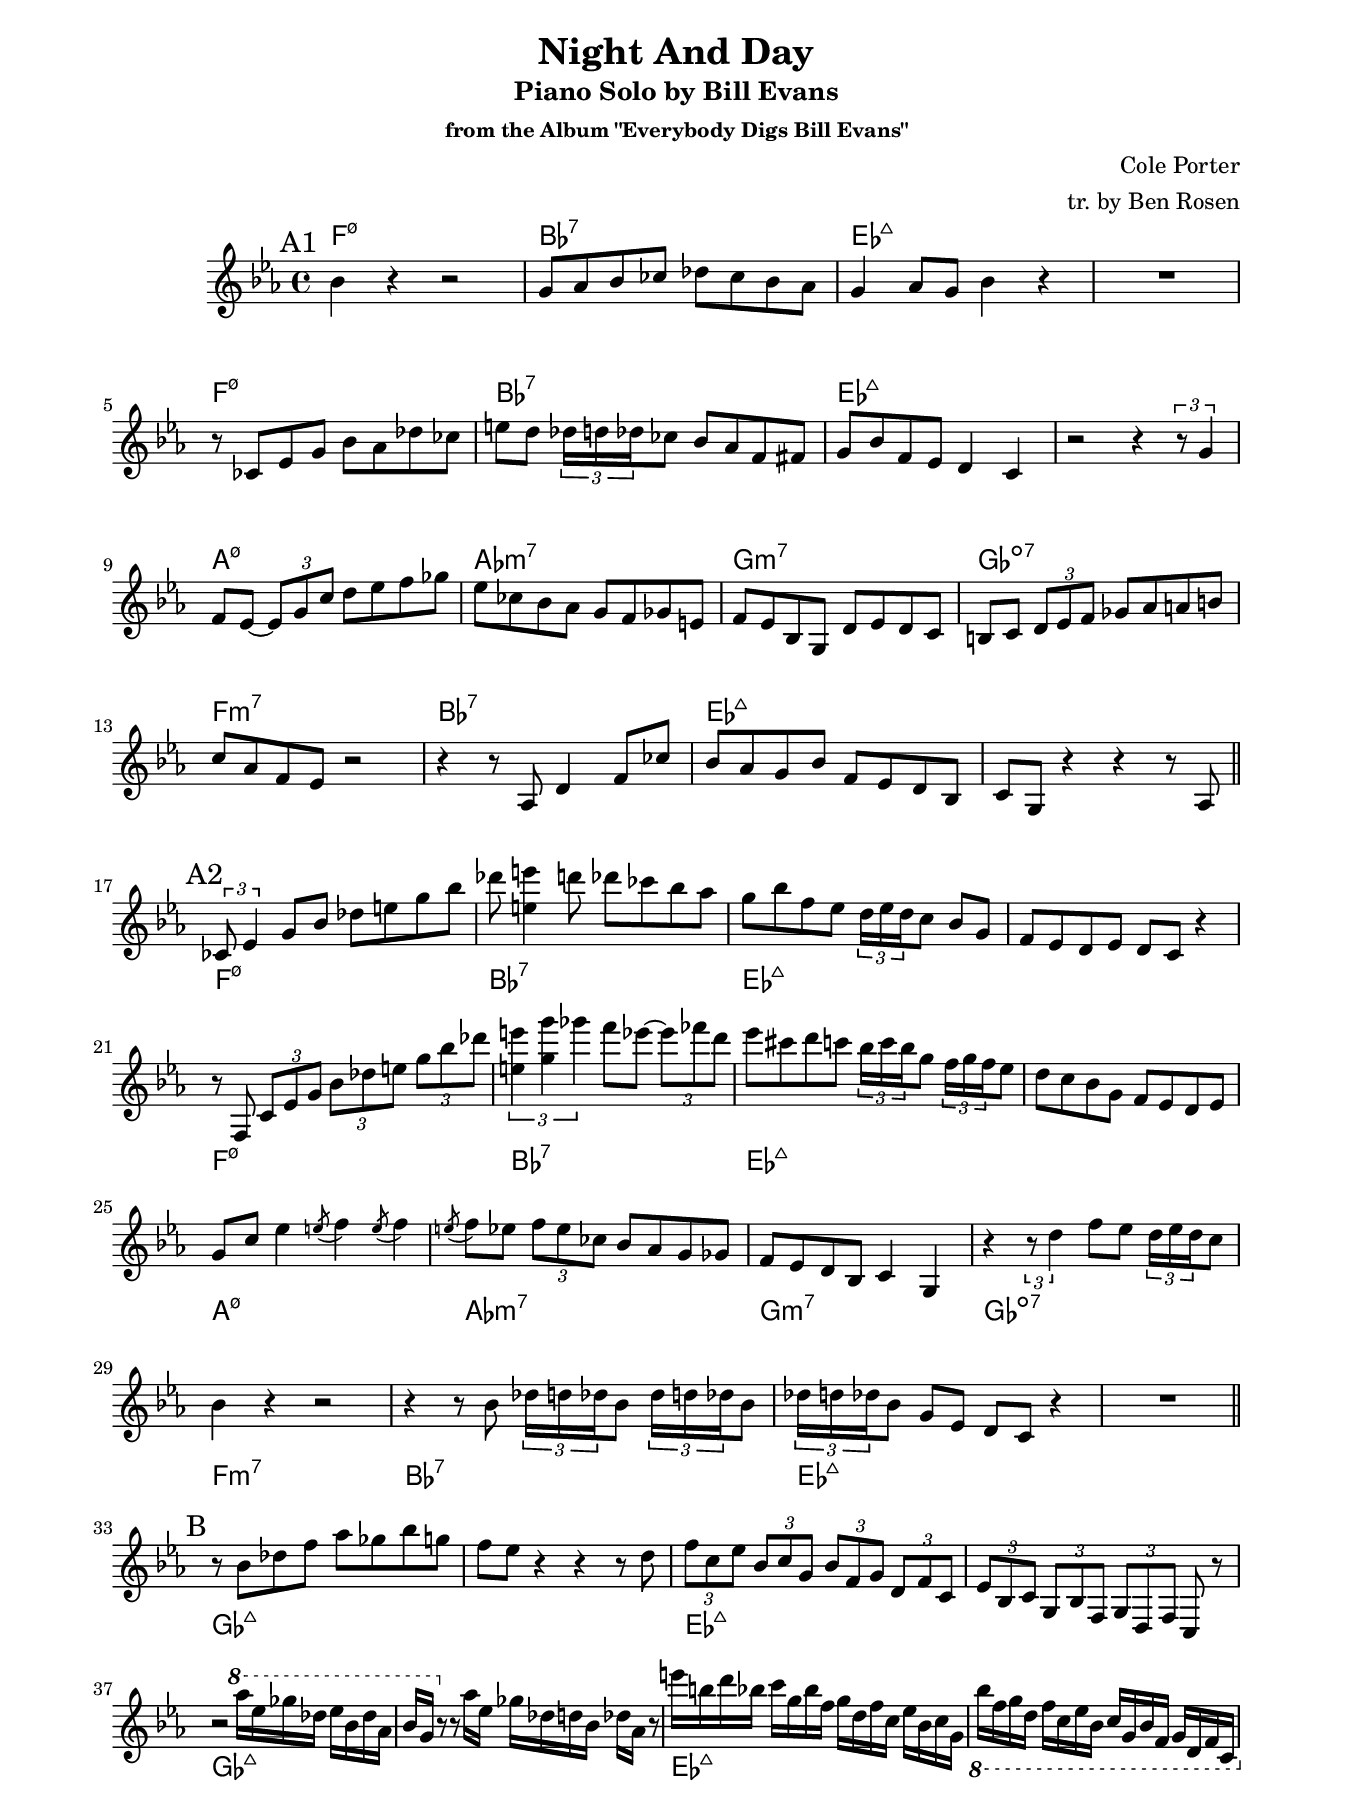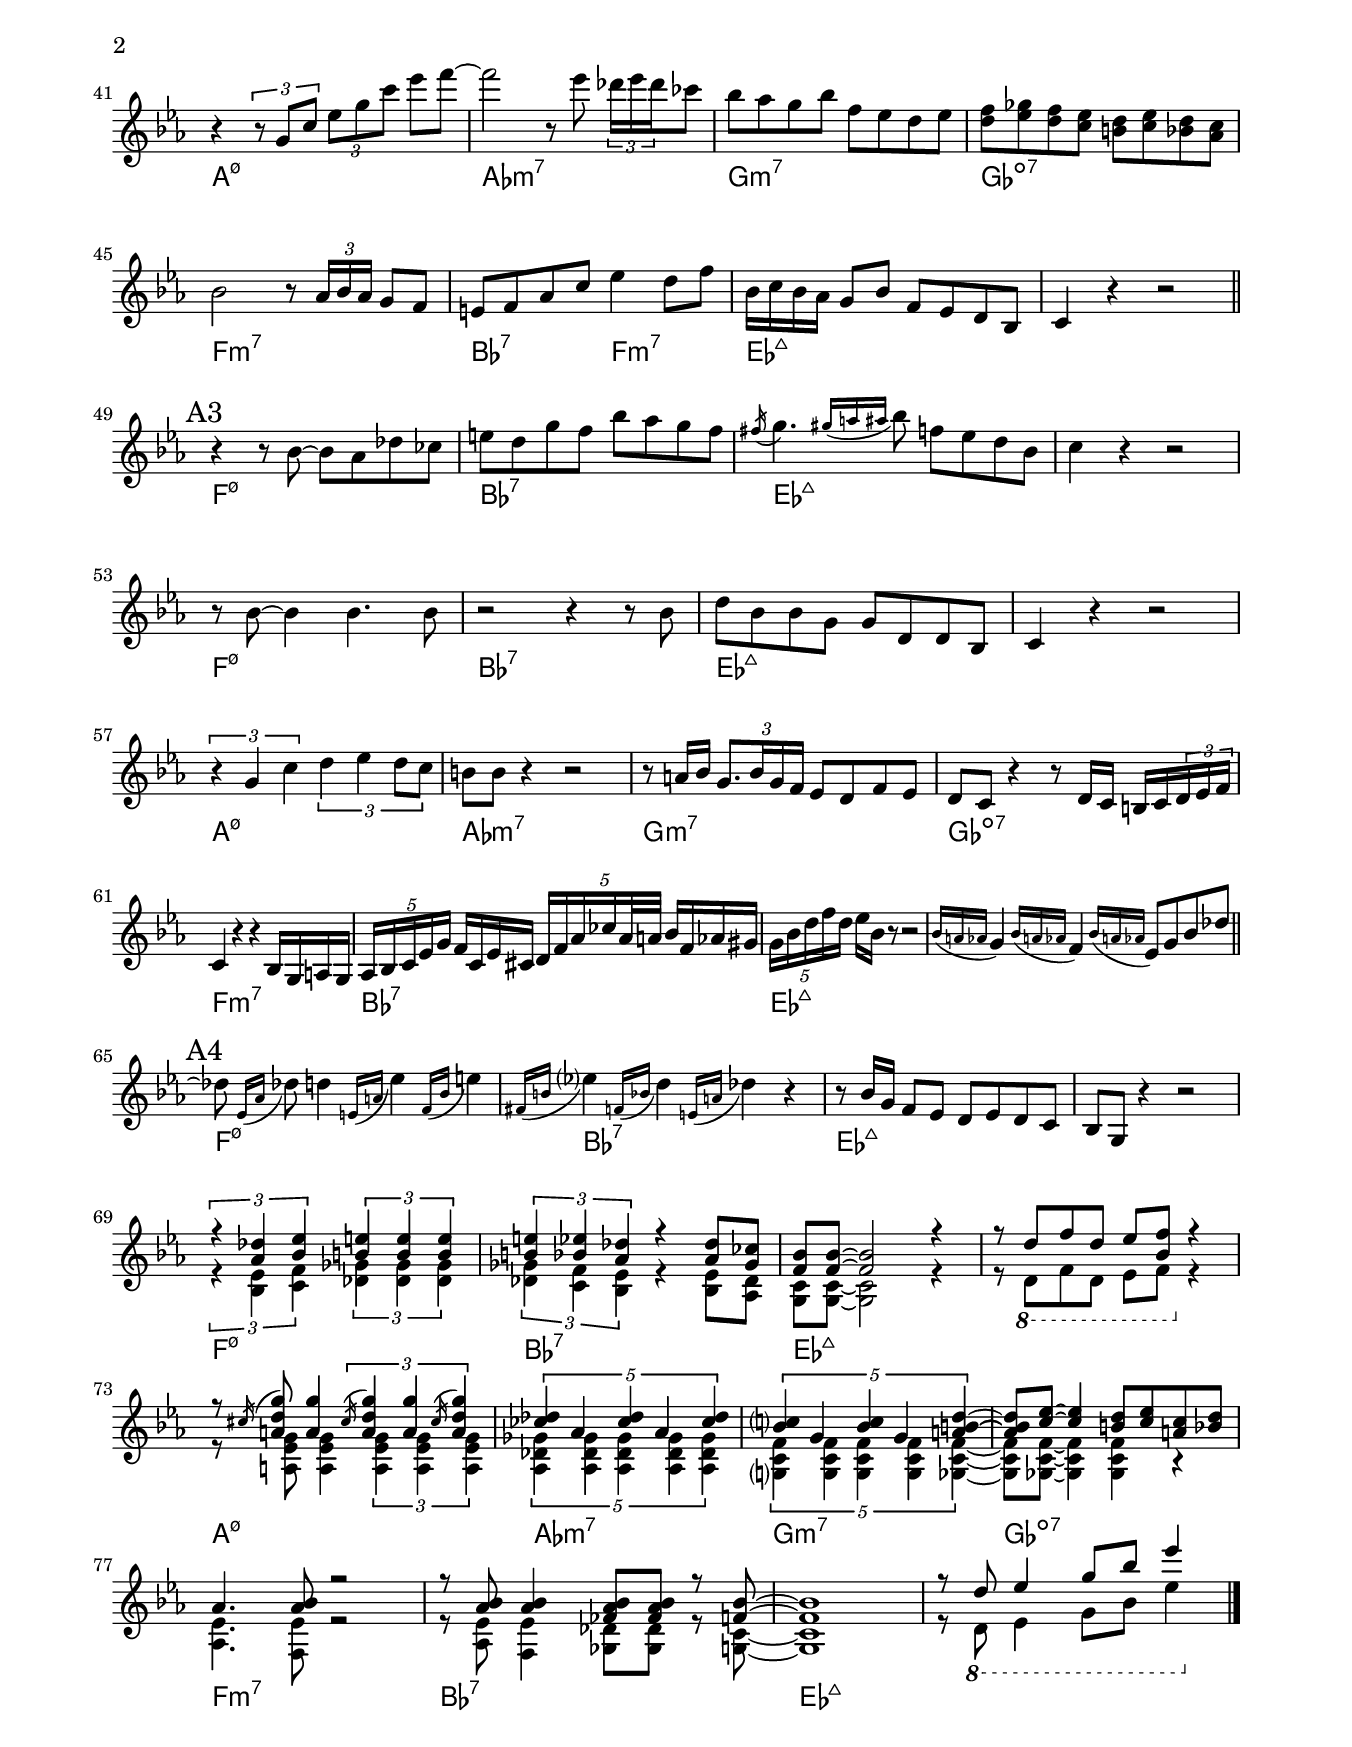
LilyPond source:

\version "2.20.0"
% \version "2.19.83"
\language "english"
\pointAndClickOff
\paper {
  #(set-paper-size "c4")
  % #(set-paper-size "letter")
  left-margin = 0.75\in
  right-margin = 0.75\in
  top-margin = 0.5\in
  bottom-margin = 0.5\in
}

\header {
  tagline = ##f
  title = "Night And Day"
  subtitle = "Piano Solo by Bill Evans"
  subsubtitle = "from the Album \"Everybody Digs Bill Evans\""
  composer = "Cole Porter"
  arranger = "tr. by Ben Rosen"
}

aFirst = \relative c'' {
  bf4  r4 r2 |
  g8 af bf cf df cf bf af |
  g4 af8 g bf4 r |
  R1 |

  \break

  r8 cf, ef g bf af df cf |
  e d \tuplet 3/2 { df16 d df } cf8 bf af f fs |
  g bf f ef d4 c |
  r2 r4 \tuplet 3/2 { r8 g'4 } |

  \break

  f8 ef~ \tuplet 3/2 { ef g c } d ef f gf |
  ef cf bf af g f gf e |
  f ef bf g d' ef d c |
  b c \tuplet 3/2 { d ef f } gf af a b |

  \break
  
  c af f ef r2 |
  r4 r8 af, d4 f8 cf' |
  bf af g bf f ef d bf
  c g r4 r r8 af |

  \break 
  
  \bar "||"
}

aSecond = \relative c' {
  \tuplet 3/2 { cf8 ef4 } g8 bf df e g bf |
  df <e e,>4 d8 df cf bf af |
  g bf f ef \tuplet 3/2 { d16 ef d } c8 bf g |
  f ef d ef d c r4 |

  \break

  r8 f, \tuplet 3/2 { c' ef g } \tuplet 3/2 { bf df e } \tuplet 3/2 { g bf df } |
  \tuplet 3/2 { <e, e'>4 <g g'> gf' } f8 ef~ \tuplet 3/2 { ef ff d } |
  ef cs d c \tuplet 3/2 { bf16 c bf } g8 \tuplet 3/2 { f16 g f } ef8
  d c bf g f ef d ef

  \break

  g c ef4 \acciaccatura e8 f4 \acciaccatura e8 f4 |
  \acciaccatura e8 f ef \tuplet 3/2 { f ef cf } bf af g gf |
  f ef d bf c4 g |
  r \tuplet 3/2 { r8 d''4 } f8 ef \tuplet 3/2 { d16 ef d } c8 |

  \break

  bf4 r r2 |
  r4 r8 bf \repeat unfold 2 { \tuplet 3/2 { df16 d df } bf8 }
  \tuplet 3/2 { df16 d df } bf8 g ef d c r4 |
  R1 |

  \break
  
  \bar "||"
}

bridge = \relative c'' {
  r8 bf df f af gf bf g |
  f ef r4 r r8 d |
  \tuplet 3/2 { f c ef } \tuplet 3/2 { bf c g } \tuplet 3/2 { bf f g } \tuplet 3/2 { d f c } |
  \tuplet 3/2 { ef bf c } \tuplet 3/2 { g bf f } \tuplet 3/2 { g d f } c r |

  \break

  r2 \ottava #1 af''''16 ef gf df ef bf df af |
  bf g \ottava #0 r8 r af16 ef gf df d bf df af r8 |
  e''16 b d bf c g bf f g d f c ef bf c g |
  \ottava #-1 bf f g d f c ef bf c g bf f g d f c \ottava #0 |

  \break

  r4 \tuplet 3/2 { r8 g'' c } \tuplet 3/2 { ef g c } ef f~ |
  f2 r8 ef \tuplet 3/2 { df16 ef df } cf8 |
  bf af g bf f ef d ef |
  <<
    { f gf f ef d ef d c }
    { d ef d c b c bf af }
  >> |

  \break

  bf2 r8 \tuplet 3/2 { af16 bf af } g8 f |
  e f af c ef4 d8 f |
  bf,16 c bf af g8 bf f ef d bf |
  c4 r r2 |

  \break
  
  \bar "||"
}

aThird = \relative c'' {
  r4 r8 bf~ bf af df cf |
  e d g f bf af g f |
  \acciaccatura fs16 g4. \acciaccatura { gs16 a as } bf8 f ef d bf |
  c4 r r2 |

  \break
  
  r8 bf~ bf4 bf4. bf8 |
  r2 r4 r8 bf |
  d bf bf g g d d bf |
  c4 r r2 |

  \break

  \tuplet 3/2 { r4 g' c } \tuplet 3/2 { d ef d8 c } |
  b b r4 r2 |
  r8 a16 bf \tuplet 3/2 { g8. bf16 g f } ef8 d f ef |
  d c r4 r8 d16 c b c \tuplet 3/2 { d ef f } |

  \break

  c4 r r bf16 g a g |
  \tuplet 5/4 { af bf c ef g } f c ef cs \tuplet 5/4 { d f af cf af32 a } bf16 f af gs |
  \tuplet 5/4 { g bf d f d } ef bf r8 r2 |
  \acciaccatura { bf16 a af } g4 \acciaccatura { bf16 a af } f4 \acciaccatura { bf16 a af } ef8 g bf df~ |

  \break
  
  \bar "||"
}

aFourth = \relative c'' {
  df \acciaccatura { ef,16 af } df8 d4 \acciaccatura { e,16 a } ef'4 \acciaccatura { f,16 bf } e4 |
  \acciaccatura { fs,16 b } ef?4 \acciaccatura { f,16 bf } d4 \acciaccatura { e,16 a } df4 r |
  r8 bf16 g f8 ef d ef d c |
  bf g r4 r2 |

  \break

  <<
    <<
      { \tuplet 3/2 { r4 df'' ef } \tuplet 3/2 { e e e } }
      { \tuplet 3/2 { r4 af, bf } \tuplet 3/2 { b b b } }
    >>
    \\
    <<
      { \tuplet 3/2 { r4 ef, f } \tuplet 3/2 { gf gf gf } }
      { \tuplet 3/2 { r4 bf, c } \tuplet 3/2 { df df df } }
    >>
  >> |
  <<
    <<
      { \tuplet 3/2 { e' ef df } r4 df8 cf }
      { \tuplet 3/2 { b4 bf af } r4 af8 gf }
    >>
    \\
    <<
      { \tuplet 3/2 { gf4 f ef } r4 ef8 df }
      { \tuplet 3/2 { df4 c bf } r4 bf8 af }
    >>
  >> |
  <<
    <<
      { bf' bf~ bf2 r4 }
      { f8 f~ f2 r4 }
    >>
    \\
    <<
      { c8 c~ c2 r4 }
      { g8 g~ g2 r4 }
    >>
  >> |
  <<
    { r8 \ottava #-1 d' f d ef <f bf,> \ottava #0 r4 }
    \\
    { r8 d, f d ef f r4 }
  >> |

  \break

  <<
    <<
      { r8 g'' g4 s2 }
      { r8 \acciaccatura cs,16 d8 s4 \tuplet 3/2 { \acciaccatura cs16 <g' d a>4 <g a,> \acciaccatura cs,16 <g' d a>4 } }
      { r8 a, a4 s2 }
    >>
    \\
    <<
      { r8 g g4 \tuplet 3/2 { g g g } }
      { r8 ef ef4 \tuplet 3/2 { ef ef ef } }
      { r8 a, a4 \tuplet 3/2 { a a a } }
    >>
  >> |
  <<
    <<
      % { \tuplet 5/4 { gf'' gf gf gf gf } }
      { \tuplet 5/4 { df' s df s df } }
      { \tuplet 5/4 { cf s cf s cf } }
      { \tuplet 5/4 { s af s af s } }
    >>
    \\
    <<
      { \tuplet 5/4 { gf gf gf gf gf } }
      { \tuplet 5/4 { df df df df df } }
      { \tuplet 5/4 { af af af af af } }
    >>
  >> |
  <<
    <<
      % { \tuplet 5/4 { f'' f f f s } }
      { \tuplet 5/4 { c'? s c s d~ } }
      { \tuplet 5/4 { bf s bf s b~ } }
      { \tuplet 5/4 { s g s g a~ } }
    >>
    \\
    <<
      { \tuplet 5/4 { f f f f f~ } }
      { \tuplet 5/4 { c c c c c~ } }
      { \tuplet 5/4 { g? g g g gf~ } }
    >>
  >> |
  <<
    <<
      { d''8 ef~ ef4 d8 ef c d }
      { b8 c~ c4 b8 c a bf }
      { a8 s s4 s s }
    >>
    \\
    <<
      { f8 f~ f4 f r }
      { c8 c~ c4 c r }
      { gf8 gf gf4 gf r }
    >>
  >> |

  \break

  <<
    { af'4. <bf af>8 r2 }
    \\
    { <ef, af,>4. <ef f,>8 r2 }
  >> |
  <<
    { r8 <bf' af> <bf af>4 <bf af ff>8 <bf af ff> r <bf f>~ }
    \\
    { r8 <ef, af,> <ef f,>4 <df gf,>8 <df gf,> r <c g>~ }
  >> |
  <<
    { <bf' f>1 }
    \\
    { <c, g>1 }
  >> |
  <<
    { r8 \ottava #-1 d ef4 g8 bf ef4 \ottava #0 }
    \\
    { r8 d,, ef4 g8 bf ef4 }
  >> |

  \bar "|."
}

aChanges = \chords {
  \repeat unfold 2 {
    f1:m7.5- |
    bf1:7 |
    ef1:maj7 |
    s1 |
  }

  a1:m7.5- |
  af1:m7 |
  g1:m7 |
  gf1:dim7 |

  f1:m7 |
  bf1:7 |
  ef1:maj7 |
  s1 |
}

bChanges = \chords {
  \repeat unfold 2 {
    gf1:maj7 |
    s1 |
    ef1:maj7 |
    s1 |
  }

  a1:m7.5- |
  af1:m7 |
  g1:m7 |
  gf1:dim7 |

  f1:m7 |
  bf2:7 f2:m7 |
  ef1:maj7 |
  s1 |
}

fullChanges = {
  \repeat unfold 2 { \aChanges }
  \bChanges
  \repeat unfold 2 { \aChanges }
}

\score {
  <<
    \fullChanges
    \new Staff {
      \clef treble
      \key ef \major
      \time 4/4

      \mark "A1"
      \aFirst
      \mark "A2"
      \aSecond
      \mark "B"
      \bridge
      \mark "A3"
      \aThird
      \mark "A4"
      \aFourth
    }
  >>
}
